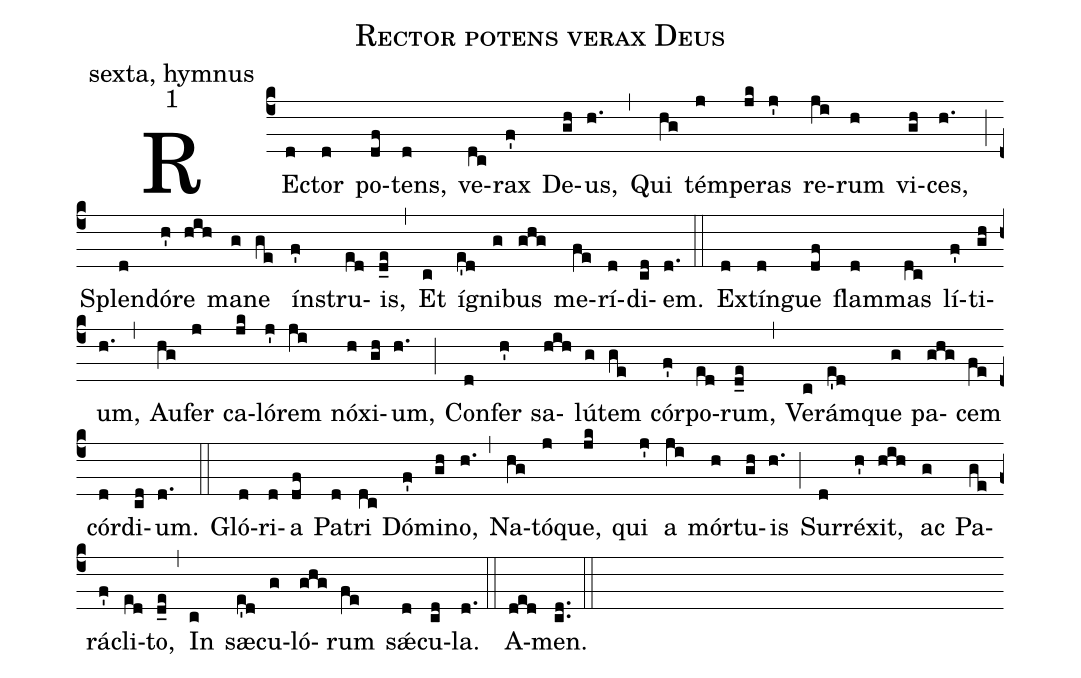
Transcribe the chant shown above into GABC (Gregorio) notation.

name: Rector potens verax Deus;
office-part: sexta, hymnus;
mode: 1;
%%
(c4)
REc(d)tor(d) po(df)tens,(d) ve(dc)rax(f') De(gh)us,(h.) (,)
Qui(hg) tém(j)pe(jk)ras(j') re(ji)rum(h) vi(gh)ces,(h.) (;)
Splen(d)dó(h')re(hih) ma(g)ne(ge) ín(f')stru(ed)is,(d_e) (,)
Et(c) íg(e'd)ni(g)bus(ghg) me(fe)rí(d)di(cd)em.(d.) (::)

Ex(d)tín(d)gue(df) flam(d)mas(dc) lí(f')ti(gh)um,(h.) (,)
Au(hg)fer(j) ca(jk)ló(j')rem(ji) nó(h)xi(gh)um,(h.) (;)
Con(d)fer(h') sa(hih)lú(g)tem(ge) cór(f')po(ed)rum,(d_e) (,)
Ve(c)rám(e'd)que(g) pa(ghg)cem(fe) cór(d)di(cd)um.(d.) (::)

Gló(d)ri(d)a(df) Pat(d)ri(dc) Dó(f')mi(gh)no,(h.) (,)
Na(hg)tó(j)que,(jk) qui(j') a(ji) mór(h)tu(gh)is(h.) (;)
Sur(d)ré(h')xit,(hih) ac(g) Pa(ge)rá(f')cli(ed)to,(d_e) (,)
In(c) sæ(e'd)cu(g)ló(ghg)rum(fe) sǽ(d)cu(cd)la.(d.) (::)

A(ded)men.(c.d.) (::)
